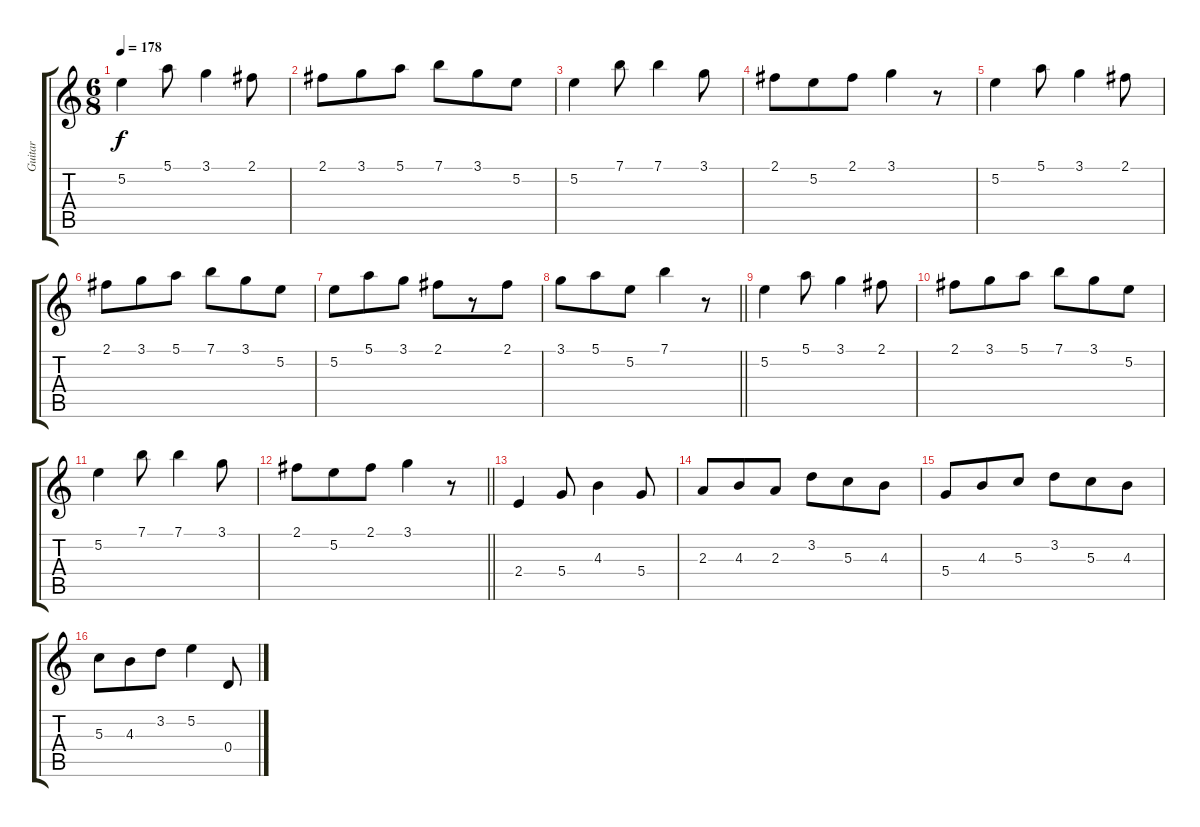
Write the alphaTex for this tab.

\track ("Guitar" "Guitar") {instrument acousticguitarsteel}
\staff {score tabs}
\tuning (E4 B3 G3 D3 A2 E2) {hide}
\ts (6 8)
\section ("" "")
\tempo 178
\clef g2
\ks c
5.2.4{dy f} 5.1.8 3.1.4 2.1.8 |
2.1.8 3.1.8 5.1.8 7.1.8 3.1.8 5.2.8 |
5.2.4 7.1.8 7.1.4 3.1.8 |
2.1.8 5.2.8 2.1.8 3.1.4 r.8 |
5.2.4 5.1.8 3.1.4 2.1.8 |
2.1.8 3.1.8 5.1.8 7.1.8 3.1.8 5.2.8 |
5.2.8 5.1.8 3.1.8 2.1.8 r.8 2.1.8 |
\barLineRight lightlight
3.1.8 5.1.8 5.2.8 7.1.4 r.8 |
\section ("" "")
5.2.4 5.1.8 3.1.4 2.1.8 |
2.1.8 3.1.8 5.1.8 7.1.8 3.1.8 5.2.8 |
5.2.4 7.1.8 7.1.4 3.1.8 |
\barLineRight lightlight
2.1.8 5.2.8 2.1.8 3.1.4 r.8 |
\section ("" "")
2.4.4 5.4.8 4.3.4 5.4.8 |
2.3.8 4.3.8 2.3.8 3.2.8 5.3.8 4.3.8 |
5.4.8 4.3.8 5.3.8 3.2.8 5.3.8 4.3.8 |
5.3.8 4.3.8 3.2.8 5.2.4 0.4.8
